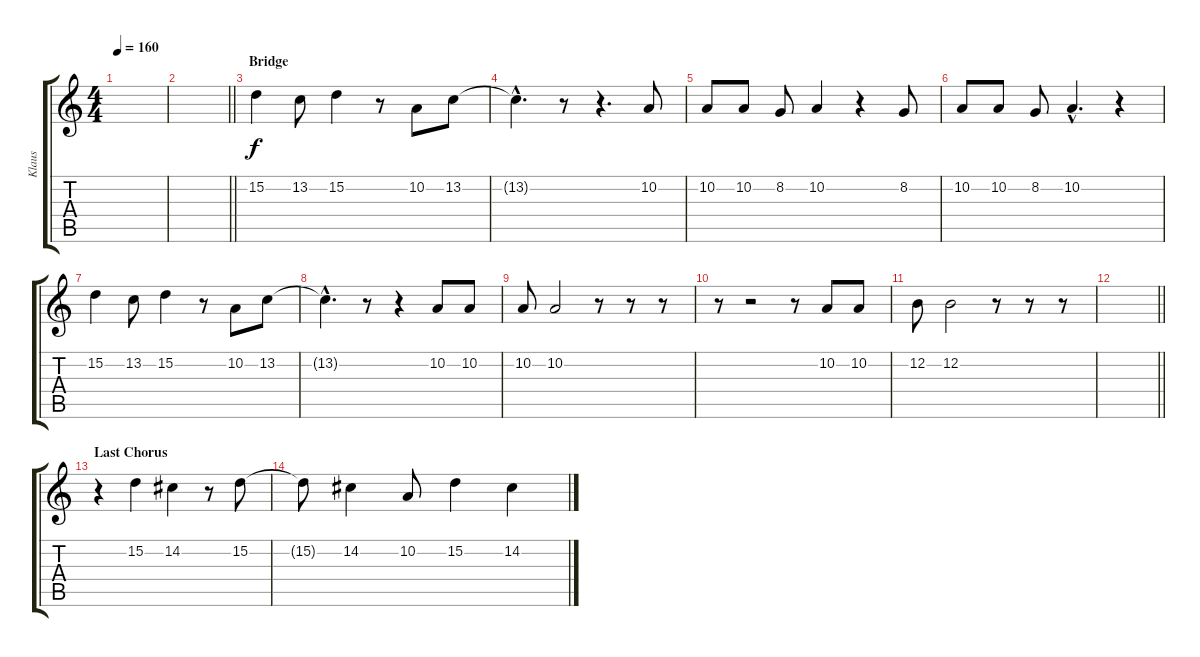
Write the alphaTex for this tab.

\track ("Klaus" "Klaus") {instrument englishhorn}
\staff {score tabs}
\tuning (E4 B3 G3 D3 A2 E2) {hide}
\ts (4 4)
\tempo 160
\clef g2
\ks c
|
\barLineRight lightlight
|
\section ("" "Bridge")
15.2.4 13.2.8 15.2.4 r.8 10.2.8 13.2.8 |
13.2{hac t}.4{d} r.8 r.4{d} 10.2.8 |
10.2.8 10.2.8 8.2.8 10.2.4 r.4 8.2.8 |
10.2.8 10.2.8 8.2.8 10.2{hac}.4{d} r.4 |
15.2.4 13.2.8 15.2.4 r.8 10.2.8 13.2.8 |
13.2{hac t}.4{d} r.8 r.4 10.2.8 10.2.8 |
10.2.8 10.2.2 r.8 r.8 r.8 |
r.8 r.2 r.8 10.2.8 10.2.8 |
12.2.8 12.2.2 r.8 r.8 r.8 |
\barLineRight lightlight
|
\section ("" "Last Chorus")
r.4 15.2.4 14.2.4 r.8 15.2.8 |
15.2{t}.8 14.2.4 10.2.8 15.2.4 14.2.4
